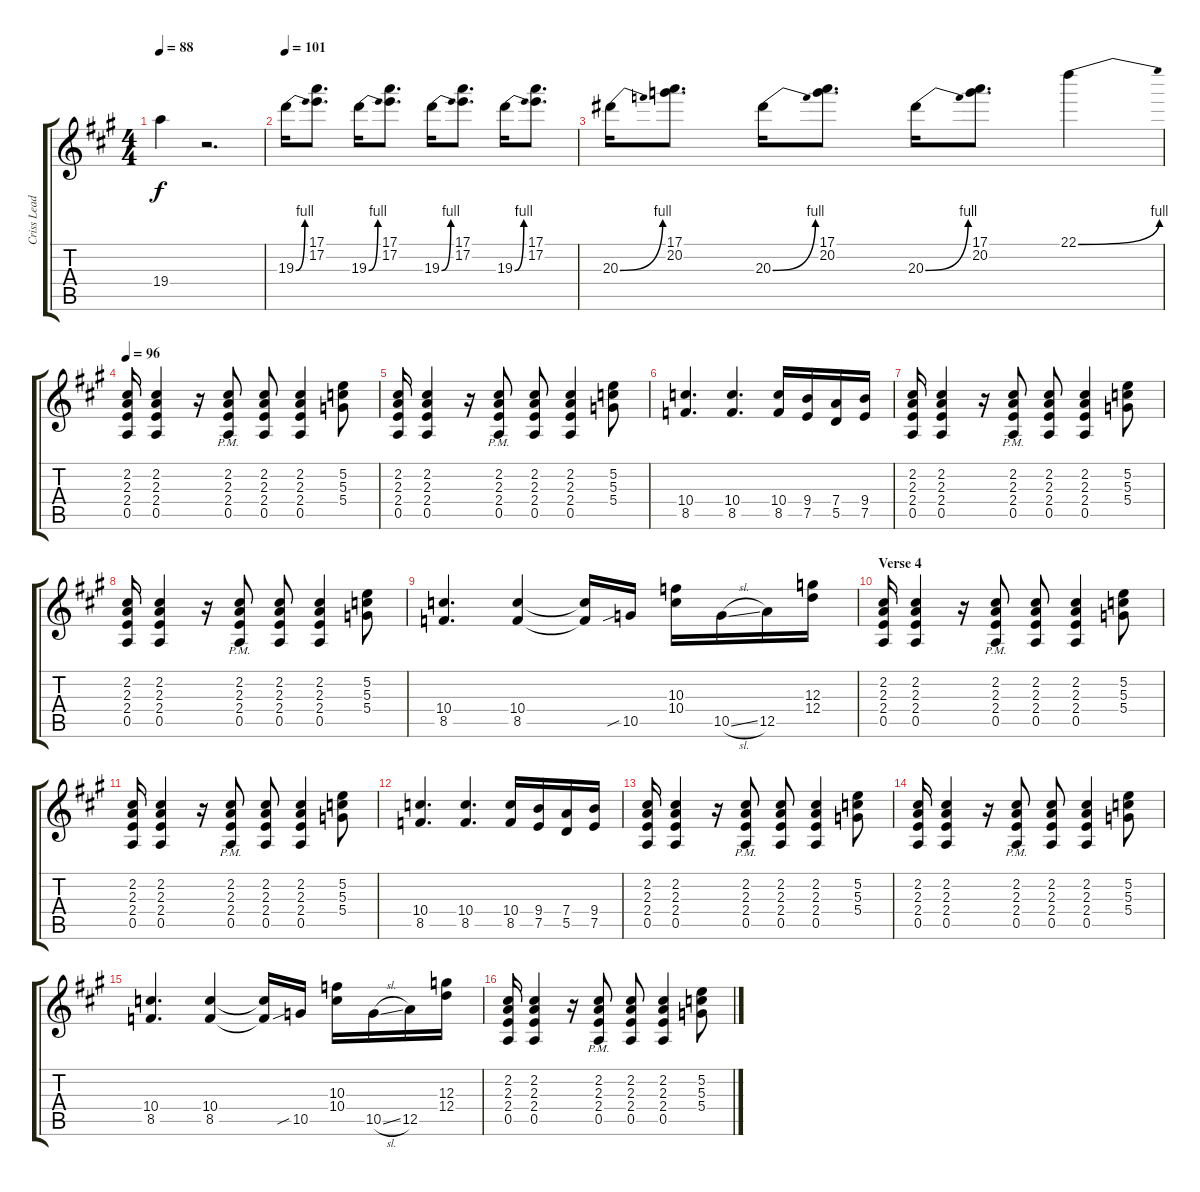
\track ("Criss Lead [Electric]" "Criss Lead") {instrument distortionguitar}
\staff {score tabs}
\tuning (E4 B3 G3 D3 A2 E2) {hide}
\ts (4 4)
\tempo 88
\clef g2
\ks a
19.4{t}.4{dy f} r.2{d} |
\tempo 101
19.3{be (bend 0 0 60 4)}.16 (17.1 17.2).8{d} 19.3{be (bend 0 0 60 4)}.16 (17.1 17.2).8{d} 19.3{be (bend 0 0 60 4)}.16 (17.1 17.2).8{d} 19.3{be (bend 0 0 60 4)}.16 (17.1 17.2).8{d} |
20.3{be (bend 0 0 60 4)}.16 (17.1 20.2).8{d} 20.3{be (bend 0 0 60 4)}.16 (17.1 20.2).8{d} 20.3{be (bend 0 0 60 4)}.16 (17.1 20.2).8{d} 22.1{be (bend 0 0 60 4)}.4 |
\tempo 96
(2.2 2.3 2.4 0.5).16 (2.2 2.3 2.4 0.5).4 r.16 (2.2{pm} 2.3{pm} 2.4{pm} 0.5{pm}).8 (2.2 2.3 2.4 0.5).8 (2.2 2.3 2.4 0.5).4 (5.2 5.3 5.4).8 |
(2.2 2.3 2.4 0.5).16 (2.2 2.3 2.4 0.5).4 r.16 (2.2{pm} 2.3{pm} 2.4{pm} 0.5{pm}).8 (2.2 2.3 2.4 0.5).8 (2.2 2.3 2.4 0.5).4 (5.2 5.3 5.4).8 |
(10.4 8.5).4{d} (10.4 8.5).4{d} (10.4 8.5).16 (9.4 7.5).16 (7.4 5.5).16 (9.4 7.5).16 |
(2.2 2.3 2.4 0.5).16 (2.2 2.3 2.4 0.5).4 r.16 (2.2{pm} 2.3{pm} 2.4{pm} 0.5{pm}).8 (2.2 2.3 2.4 0.5).8 (2.2 2.3 2.4 0.5).4 (5.2 5.3 5.4).8 |
(2.2 2.3 2.4 0.5).16 (2.2 2.3 2.4 0.5).4 r.16 (2.2{pm} 2.3{pm} 2.4{pm} 0.5{pm}).8 (2.2 2.3 2.4 0.5).8 (2.2 2.3 2.4 0.5).4 (5.2 5.3 5.4).8 |
(10.4 8.5).4{d} (10.4 8.5).4 (10.4{t} 8.5{t}).16 10.5{sib}.16 (10.3 10.4).16 10.5{sl}.16 12.5.16 (12.3 12.4).16 |
\section ("" "Verse 4")
(2.2 2.3 2.4 0.5).16 (2.2 2.3 2.4 0.5).4 r.16 (2.2{pm} 2.3{pm} 2.4{pm} 0.5{pm}).8 (2.2 2.3 2.4 0.5).8 (2.2 2.3 2.4 0.5).4 (5.2 5.3 5.4).8 |
(2.2 2.3 2.4 0.5).16 (2.2 2.3 2.4 0.5).4 r.16 (2.2{pm} 2.3{pm} 2.4{pm} 0.5{pm}).8 (2.2 2.3 2.4 0.5).8 (2.2 2.3 2.4 0.5).4 (5.2 5.3 5.4).8 |
(10.4 8.5).4{d} (10.4 8.5).4{d} (10.4 8.5).16 (9.4 7.5).16 (7.4 5.5).16 (9.4 7.5).16 |
(2.2 2.3 2.4 0.5).16 (2.2 2.3 2.4 0.5).4 r.16 (2.2{pm} 2.3{pm} 2.4{pm} 0.5{pm}).8 (2.2 2.3 2.4 0.5).8 (2.2 2.3 2.4 0.5).4 (5.2 5.3 5.4).8 |
(2.2 2.3 2.4 0.5).16 (2.2 2.3 2.4 0.5).4 r.16 (2.2{pm} 2.3{pm} 2.4{pm} 0.5{pm}).8 (2.2 2.3 2.4 0.5).8 (2.2 2.3 2.4 0.5).4 (5.2 5.3 5.4).8 |
(10.4 8.5).4{d} (10.4 8.5).4 (10.4{t} 8.5{t}).16 10.5{sib}.16 (10.3 10.4).16 10.5{sl}.16 12.5.16 (12.3 12.4).16 |
(2.2 2.3 2.4 0.5).16 (2.2 2.3 2.4 0.5).4 r.16 (2.2{pm} 2.3{pm} 2.4{pm} 0.5{pm}).8 (2.2 2.3 2.4 0.5).8 (2.2 2.3 2.4 0.5).4 (5.2 5.3 5.4).8
